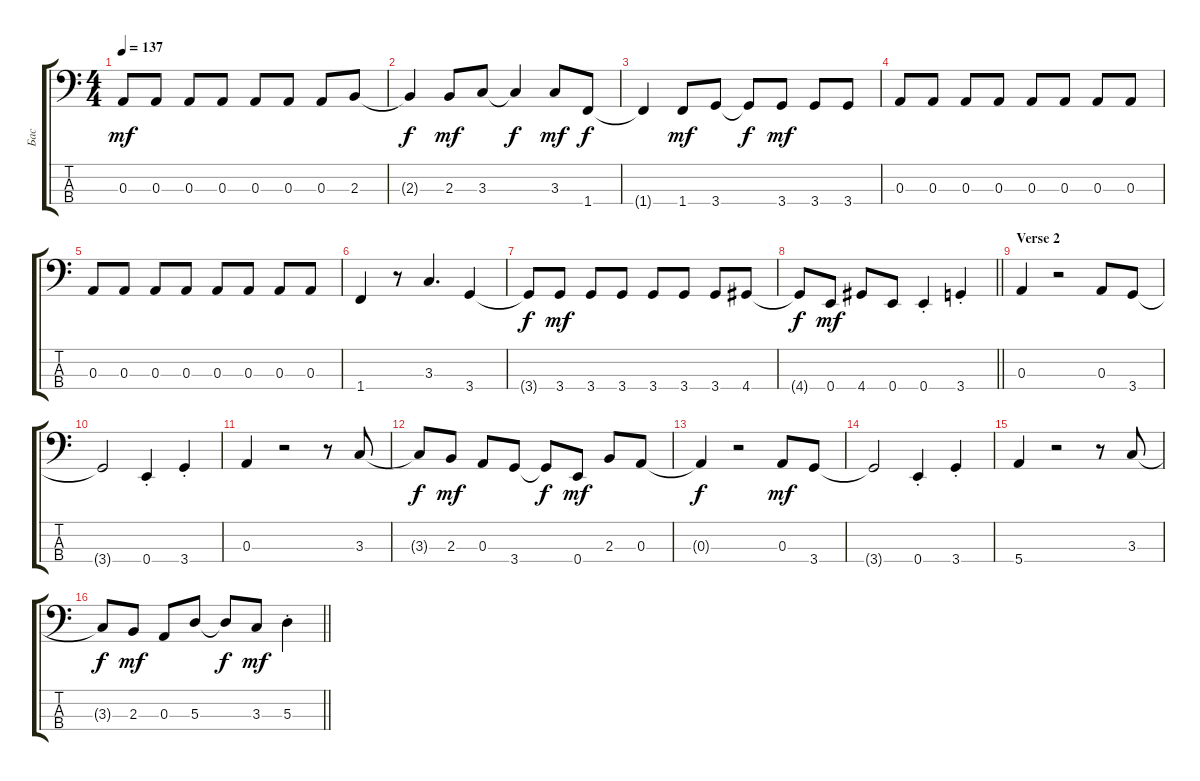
\track ("Бас" "Бас") {instrument electricbassfinger}
\staff {score tabs}
\tuning (G2 D2 A1 E1) {hide}
\ts (4 4)
\tempo 137
\clef f4
\ks aminor
0.3.8{dy mf} 0.3.8 0.3.8 0.3.8 0.3.8 0.3.8 0.3.8 2.3.8 |
2.3{t}.4{dy f} 2.3.8{dy mf} 3.3.8 3.3{t}.4{dy f} 3.3.8{dy mf} 1.4.8{dy f} |
1.4{t}.4 1.4.8{dy mf} 3.4.8 3.4{t}.8{dy f} 3.4.8{dy mf} 3.4.8 3.4.8 |
0.3.8 0.3.8 0.3.8 0.3.8 0.3.8 0.3.8 0.3.8 0.3.8 |
0.3.8 0.3.8 0.3.8 0.3.8 0.3.8 0.3.8 0.3.8 0.3.8 |
1.4.4 r.8 3.3.4{d} 3.4.4 |
3.4{t}.8{dy f} 3.4.8{dy mf} 3.4.8 3.4.8 3.4.8 3.4.8 3.4.8 4.4.8 |
\barLineRight lightlight
4.4{t}.8{dy f} 0.4.8{dy mf} 4.4.8 0.4.8 0.4{st}.4 3.4{st}.4 |
\section ("" "Verse 2")
0.3.4 r.2 0.3.8 3.4.8 |
3.4{t}.2 0.4{st}.4 3.4{st}.4 |
0.3.4 r.2 r.8 3.3.8 |
3.3{t}.8{dy f} 2.3.8{dy mf} 0.3.8 3.4.8 3.4{t}.8{dy f} 0.4.8{dy mf} 2.3.8 0.3.8 |
0.3{t}.4{dy f} r.2 0.3.8{dy mf} 3.4.8 |
3.4{t}.2 0.4{st}.4 3.4{st}.4 |
5.4.4 r.2 r.8 3.3.8 |
\barLineRight lightlight
3.3{t}.8{dy f} 2.3.8{dy mf} 0.3.8 5.3.8 5.3{t}.8{dy f} 3.3.8{dy mf} 5.3{st}.4
